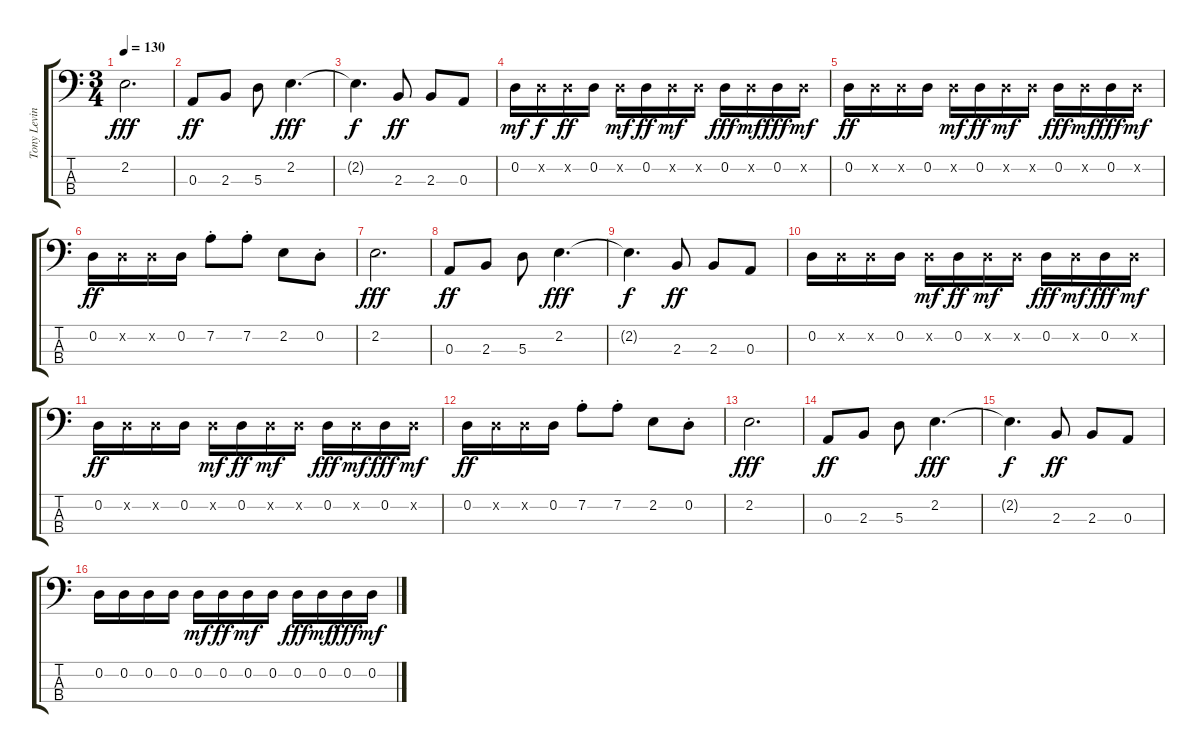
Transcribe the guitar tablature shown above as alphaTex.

\track ("Tony Levin (Stick - Low)" "Tony Levin") {instrument electricbassfinger}
\staff {score tabs}
\tuning (G2 D2 A1 E1) {hide}
\ts (3 4)
\tempo 130
\clef f4
\ks c
2.2.2{d dy fff} |
0.3.8{dy ff} 2.3.8 5.3.8 2.2.4{d dy fff} |
2.2{t}.4{d dy f} 2.3.8{dy ff} 2.3.8 0.3.8 |
0.2.16{dy mf} 0.2{x}.16{dy f} 0.2{x}.16{dy ff} 0.2.16 0.2{x}.16{dy mf} 0.2.16{dy ff} 0.2{x}.16{dy mf} 0.2{x}.16 0.2.16{dy fff} 0.2{x}.16{dy mf} 0.2.16{dy fff} 0.2{x}.16{dy mf} |
0.2.16{dy ff} 0.2{x}.16 0.2{x}.16 0.2.16 0.2{x}.16{dy mf} 0.2.16{dy ff} 0.2{x}.16{dy mf} 0.2{x}.16 0.2.16{dy fff} 0.2{x}.16{dy mf} 0.2.16{dy fff} 0.2{x}.16{dy mf} |
0.2.16{dy ff} 0.2{x}.16 0.2{x}.16 0.2.16 7.2{st}.8 7.2{st}.8 2.2.8 0.2{st}.8 |
2.2.2{d dy fff} |
0.3.8{dy ff} 2.3.8 5.3.8 2.2.4{d dy fff} |
2.2{t}.4{d dy f} 2.3.8{dy ff} 2.3.8 0.3.8 |
0.2.16 0.2{x}.16 0.2{x}.16 0.2.16 0.2{x}.16{dy mf} 0.2.16{dy ff} 0.2{x}.16{dy mf} 0.2{x}.16 0.2.16{dy fff} 0.2{x}.16{dy mf} 0.2.16{dy fff} 0.2{x}.16{dy mf} |
0.2.16{dy ff} 0.2{x}.16 0.2{x}.16 0.2.16 0.2{x}.16{dy mf} 0.2.16{dy ff} 0.2{x}.16{dy mf} 0.2{x}.16 0.2.16{dy fff} 0.2{x}.16{dy mf} 0.2.16{dy fff} 0.2{x}.16{dy mf} |
0.2.16{dy ff} 0.2{x}.16 0.2{x}.16 0.2.16 7.2{st}.8 7.2{st}.8 2.2.8 0.2{st}.8 |
2.2.2{d dy fff} |
0.3.8{dy ff} 2.3.8 5.3.8 2.2.4{d dy fff} |
2.2{t}.4{d dy f} 2.3.8{dy ff} 2.3.8 0.3.8 |
0.2.16 0.2.16 0.2.16 0.2.16 0.2.16{dy mf} 0.2.16{dy ff} 0.2.16{dy mf} 0.2.16 0.2.16{dy fff} 0.2.16{dy mf} 0.2.16{dy fff} 0.2.16{dy mf}
